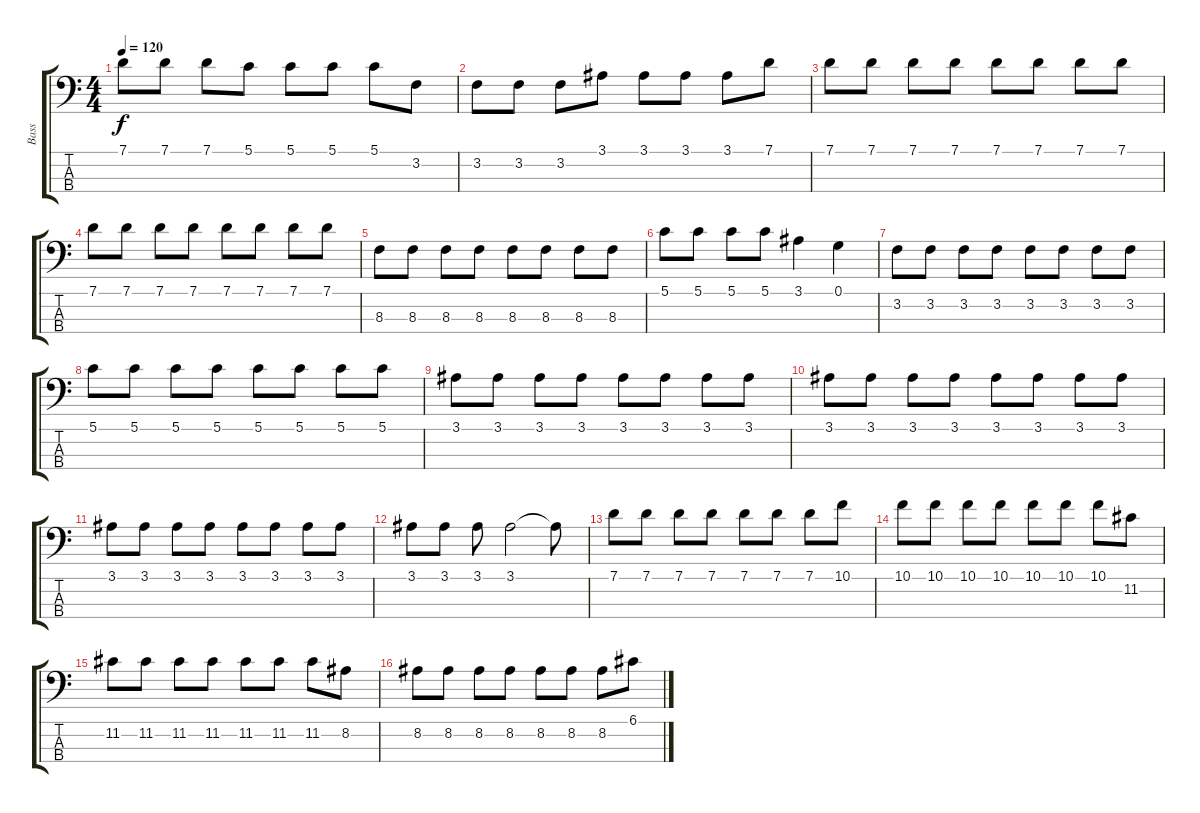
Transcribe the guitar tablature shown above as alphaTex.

\track ("Bass" "Bass") {solo instrument electricbassfinger}
\staff {score tabs}
\tuning (G2 D2 A1 E1) {hide}
\ts (4 4)
\tempo 120
\clef f4
\ks c
7.1.8{dy f} 7.1.8 7.1.8 5.1.8 5.1.8 5.1.8 5.1.8 3.2.8 |
3.2.8 3.2.8 3.2.8 3.1.8 3.1.8 3.1.8 3.1.8 7.1.8 |
7.1.8 7.1.8 7.1.8 7.1.8 7.1.8 7.1.8 7.1.8 7.1.8 |
7.1.8 7.1.8 7.1.8 7.1.8 7.1.8 7.1.8 7.1.8 7.1.8 |
8.3.8 8.3.8 8.3.8 8.3.8 8.3.8 8.3.8 8.3.8 8.3.8 |
5.1.8 5.1.8 5.1.8 5.1.8 3.1.4 0.1.4 |
3.2.8 3.2.8 3.2.8 3.2.8 3.2.8 3.2.8 3.2.8 3.2.8 |
5.1.8 5.1.8 5.1.8 5.1.8 5.1.8 5.1.8 5.1.8 5.1.8 |
3.1.8 3.1.8 3.1.8 3.1.8 3.1.8 3.1.8 3.1.8 3.1.8 |
3.1.8 3.1.8 3.1.8 3.1.8 3.1.8 3.1.8 3.1.8 3.1.8 |
3.1.8 3.1.8 3.1.8 3.1.8 3.1.8 3.1.8 3.1.8 3.1.8 |
3.1.8 3.1.8 3.1.8 3.1.2 3.1{t}.8 |
7.1.8 7.1.8 7.1.8 7.1.8 7.1.8 7.1.8 7.1.8 10.1.8 |
10.1.8 10.1.8 10.1.8 10.1.8 10.1.8 10.1.8 10.1.8 11.2.8 |
11.2.8 11.2.8 11.2.8 11.2.8 11.2.8 11.2.8 11.2.8 8.2.8 |
8.2.8 8.2.8 8.2.8 8.2.8 8.2.8 8.2.8 8.2.8 6.1.8
